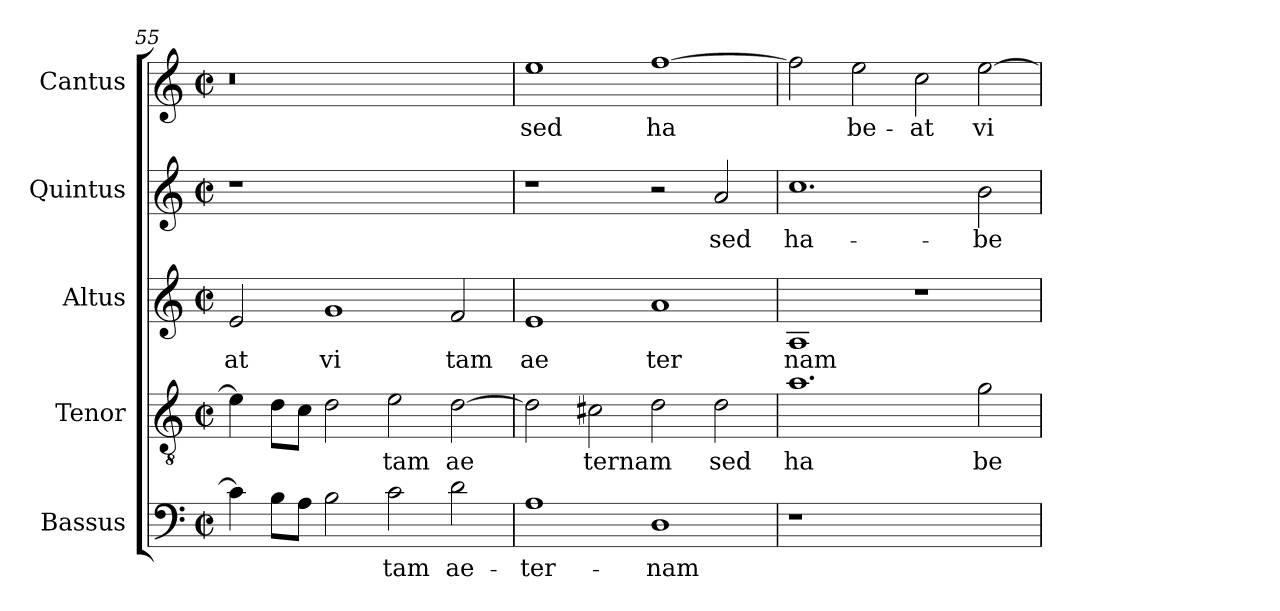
**kern	**text	**kern	**text	**kern	**text	**kern	**text	**kern	**text
*part5	*part5	*part4	*part4	*part3	*part3	*part2	*part2	*part1	*part1
*staff5	*staff5	*staff4	*staff4	*staff3	*staff3	*staff2	*staff2	*staff1	*staff1
*I"Bassus	*	*I"Tenor	*	*I"Altus	*	*I"Quintus	*	*I"Cantus	*
*clefF4	*	*clefGv2	*	*clefG2	*	*clefG2	*	*clefG2	*
*k[]	*	*k[]	*	*k[]	*	*k[]	*	*k[]	*
*C:	*	*C:	*	*C:	*	*C:	*	*C:	*
*M2/2	*	*M2/2	*	*M2/2	*	*M2/2	*	*M2/2	*
*met(c|)	*	*met(c|)	*	*met(c|)	*	*met(c|)	*	*met(c|)	*
=55	=55	=55	=55	=55	=55	=55	=55	=55	=55
!	!LO:LY:b:cj	!	!LO:LY:b:cj	!	!LO:LY:b:cj	!	!	!	!
4c\]	--	4e\]	.	2e/	at	1r	.	0r	.
!	!LO:LY:b:cj	!	!LO:LY:b:cj	!	!	!	!	!	!
8B\L	--	8d\L	.	.	.	.	.	.	.
!	!LO:LY:b:cj	!	!LO:LY:b:cj	!	!	!	!	!	!
8A\J	--	8c\J	.	.	.	.	.	.	.
!	!LO:LY:b:cj	!	!LO:LY:b:cj	!	!LO:LY:b:cj	!	!	!	!
2B\	--	2d\	.	1g	vi	.	.	.	.
!	!LO:LY:b:cj	!	!LO:LY:b:cj	!	!	!	!	!	!
2c\	-tam	2e\	tam	.	.	1ryy	.	.	.
!	!LO:LY:b:cj	!	!LO:LY:b:cj	!	!LO:LY:b:cj	!	!	!	!
2d\	ae-	[>2d\	ae	2f/	tam	.	.	.	.
=56	=56	=56	=56	=56	=56	=56	=56	=56	=56
!	!LO:LY:b:cj	!	!LO:LY:b:cj	!	!LO:LY:b:cj	!	!	!	!LO:LY:b:cj
1A	-ter-	2d\]	.	1e	ae	1r	.	1ee	sed
!	!	!	!LO:LY:b:cj	!	!	!	!	!	!
.	.	2c#\	ternam	.	.	.	.	.	.
!	!LO:LY:b:cj	!	!LO:LY:b:cj	!	!LO:LY:b:cj	!	!	!	!LO:LY:b:cj
1D	-nam	2d\	.	1a	ter	2r	.	[>1ff	ha-
!	!	!	!LO:LY:b:cj	!	!	!	!LO:LY:b:cj	!	!
.	.	2d\	sed	.	.	2a/	sed	.	.
=57	=57	=57	=57	=57	=57	=57	=57	=57	=57
!	!	!	!LO:LY:b:cj	!	!LO:LY:b:cj	!	!LO:LY:b:cj	!	!LO:LY:b:cj
1r	.	1.a	ha	1A	nam	1.cc	ha-	2ff\]	--
!	!	!	!	!	!	!	!	!	!LO:LY:b:cj
.	.	.	.	.	.	.	.	2ee\	-be-
!	!	!	!	!	!	!	!	!	!LO:LY:b:cj
1ryy	.	.	.	1r	.	.	.	2cc\	-at
!	!	!	!LO:LY:b:cj	!	!	!	!LO:LY:b:cj	!	!LO:LY:b:cj
.	.	2g\	be	.	.	2b\	-be-	[>2ee\	vi-
=	=	=	=	=	=	=	=	=	=
*-	*-	*-	*-	*-	*-	*-	*-	*-	*-
